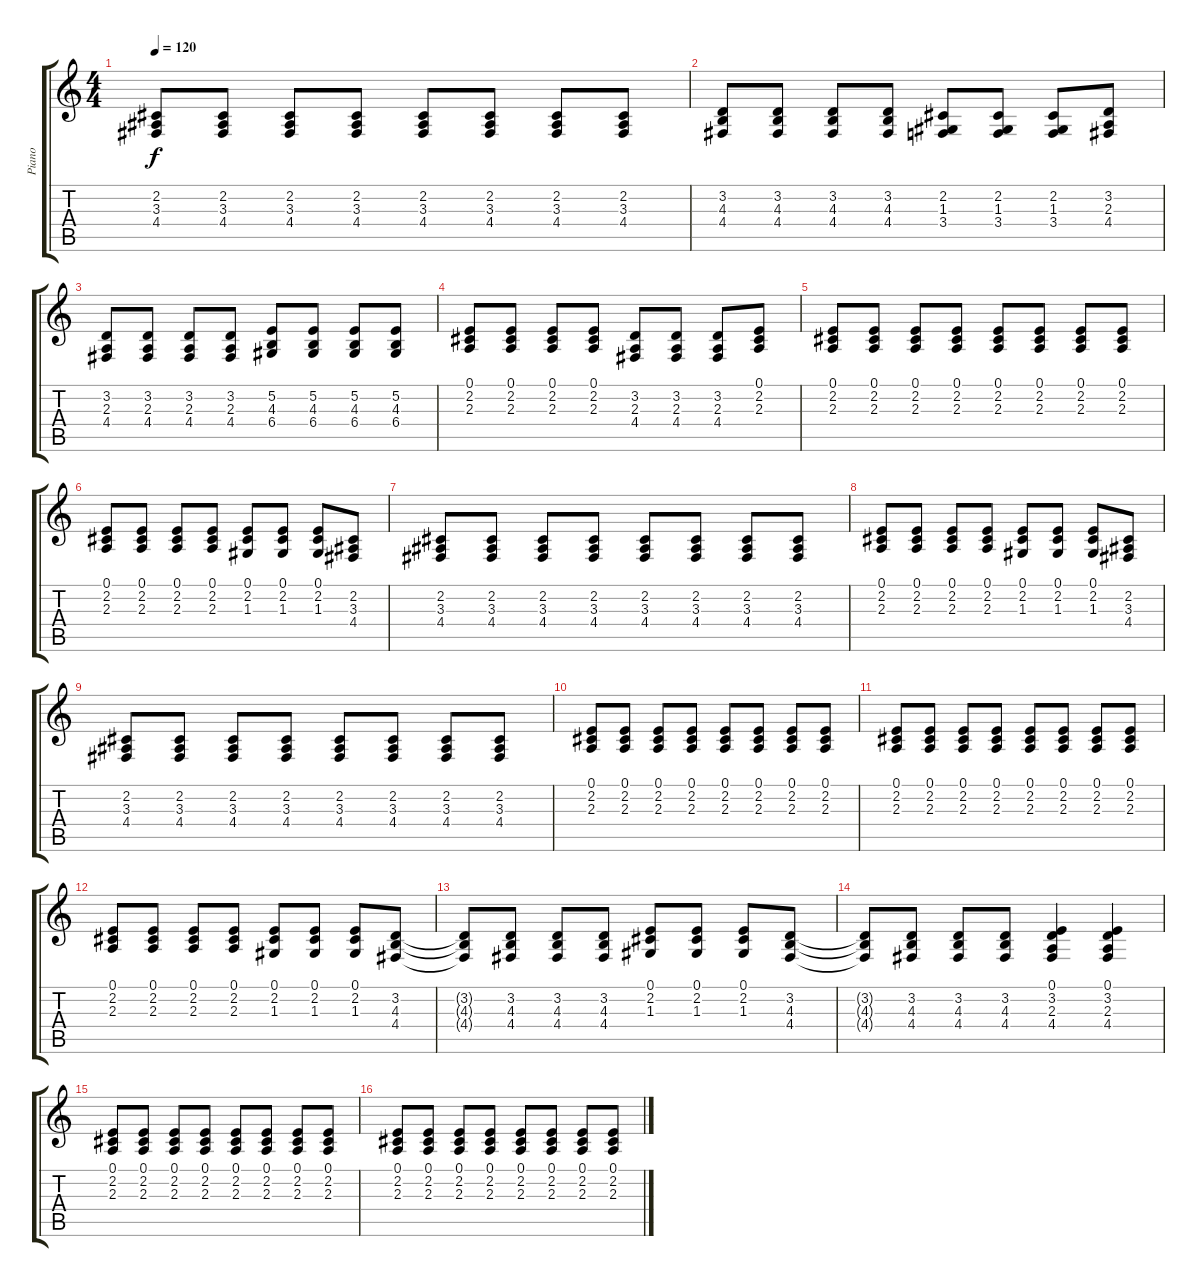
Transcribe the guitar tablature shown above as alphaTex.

\track ("Piano" "Piano") {instrument acousticgrandpiano}
\staff {score tabs}
\tuning (E4 B3 G3 D3 A2 E2) {hide}
\ts (4 4)
\tempo 120
\clef g2
\ks c
(2.2 3.3 4.4).8{dy f} (2.2 3.3 4.4).8 (2.2 3.3 4.4).8 (2.2 3.3 4.4).8 (2.2 3.3 4.4).8 (2.2 3.3 4.4).8 (2.2 3.3 4.4).8 (2.2 3.3 4.4).8 |
(3.2 4.3 4.4).8 (3.2 4.3 4.4).8 (3.2 4.3 4.4).8 (3.2 4.3 4.4).8 (2.2 1.3 3.4).8 (2.2 1.3 3.4).8 (2.2 1.3 3.4).8 (3.2 2.3 4.4).8 |
(3.2 2.3 4.4).8 (3.2 2.3 4.4).8 (3.2 2.3 4.4).8 (3.2 2.3 4.4).8 (5.2 4.3 6.4).8 (5.2 4.3 6.4).8 (5.2 4.3 6.4).8 (5.2 4.3 6.4).8 |
(0.1 2.2 2.3).8 (0.1 2.2 2.3).8 (0.1 2.2 2.3).8 (0.1 2.2 2.3).8 (3.2 2.3 4.4).8 (3.2 2.3 4.4).8 (3.2 2.3 4.4).8 (0.1 2.2 2.3).8 |
(0.1 2.2 2.3).8 (0.1 2.2 2.3).8 (0.1 2.2 2.3).8 (0.1 2.2 2.3).8 (0.1 2.2 2.3).8 (0.1 2.2 2.3).8 (0.1 2.2 2.3).8 (0.1 2.2 2.3).8 |
(0.1 2.2 2.3).8 (0.1 2.2 2.3).8 (0.1 2.2 2.3).8 (0.1 2.2 2.3).8 (0.1 2.2 1.3).8 (0.1 2.2 1.3).8 (0.1 2.2 1.3).8 (2.2 3.3 4.4).8 |
(2.2 3.3 4.4).8 (2.2 3.3 4.4).8 (2.2 3.3 4.4).8 (2.2 3.3 4.4).8 (2.2 3.3 4.4).8 (2.2 3.3 4.4).8 (2.2 3.3 4.4).8 (2.2 3.3 4.4).8 |
(0.1 2.2 2.3).8 (0.1 2.2 2.3).8 (0.1 2.2 2.3).8 (0.1 2.2 2.3).8 (0.1 2.2 1.3).8 (0.1 2.2 1.3).8 (0.1 2.2 1.3).8 (2.2 3.3 4.4).8 |
(2.2 3.3 4.4).8 (2.2 3.3 4.4).8 (2.2 3.3 4.4).8 (2.2 3.3 4.4).8 (2.2 3.3 4.4).8 (2.2 3.3 4.4).8 (2.2 3.3 4.4).8 (2.2 3.3 4.4).8 |
(0.1 2.2 2.3).8 (0.1 2.2 2.3).8 (0.1 2.2 2.3).8 (0.1 2.2 2.3).8 (0.1 2.2 2.3).8 (0.1 2.2 2.3).8 (0.1 2.2 2.3).8 (0.1 2.2 2.3).8 |
(0.1 2.2 2.3).8 (0.1 2.2 2.3).8 (0.1 2.2 2.3).8 (0.1 2.2 2.3).8 (0.1 2.2 2.3).8 (0.1 2.2 2.3).8 (0.1 2.2 2.3).8 (0.1 2.2 2.3).8 |
(0.1 2.2 2.3).8 (0.1 2.2 2.3).8 (0.1 2.2 2.3).8 (0.1 2.2 2.3).8 (0.1 2.2 1.3).8 (0.1 2.2 1.3).8 (0.1 2.2 1.3).8 (3.2 4.3 4.4).8 |
(3.2{t} 4.3{t} 4.4{t}).8 (3.2 4.3 4.4).8 (3.2 4.3 4.4).8 (3.2 4.3 4.4).8 (0.1 2.2 1.3).8 (0.1 2.2 1.3).8 (0.1 2.2 1.3).8 (3.2 4.3 4.4).8 |
(3.2{t} 4.3{t} 4.4{t}).8 (3.2 4.3 4.4).8 (3.2 4.3 4.4).8 (3.2 4.3 4.4).8 (0.1 3.2 2.3 4.4).4 (0.1 3.2 2.3 4.4).4 |
(0.1 2.2 2.3).8 (0.1 2.2 2.3).8 (0.1 2.2 2.3).8 (0.1 2.2 2.3).8 (0.1 2.2 2.3).8 (0.1 2.2 2.3).8 (0.1 2.2 2.3).8 (0.1 2.2 2.3).8 |
(0.1 2.2 2.3).8 (0.1 2.2 2.3).8 (0.1 2.2 2.3).8 (0.1 2.2 2.3).8 (0.1 2.2 2.3).8 (0.1 2.2 2.3).8 (0.1 2.2 2.3).8 (0.1 2.2 2.3).8
